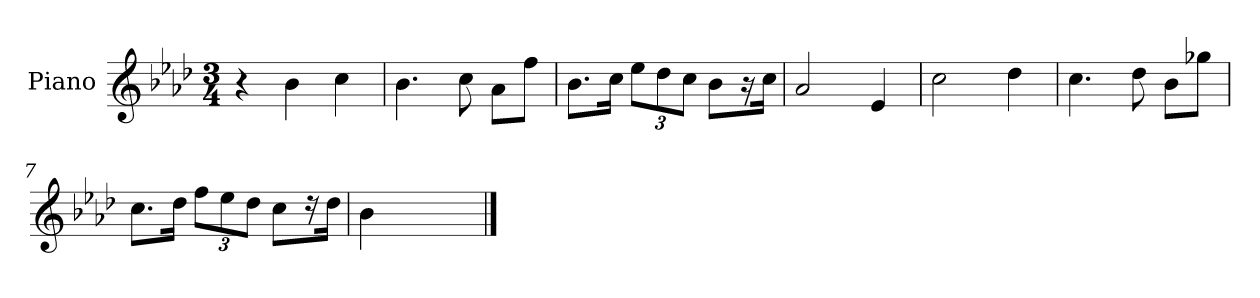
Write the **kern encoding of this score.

**kern
*part1
*staff1
*I"Piano
*I'Pno.
*clefG2
*k[b-e-a-d-]
*A-:
*M3/4
*MM100
=1
4r
4b-\
4cc\
=2
4.b-\
8cc\
8a-\L
8ff\J
=3
8.b-\L
16cc\Jk
*Xbrackettup
12ee-\L
12dd-\
12cc\J
8b-\L
16r
16cc\Jk
=4
2a-/
4e-/
!!LO:LB:g=z
=5
2cc\
4dd-\
=6
4.cc\
8dd-\
8b-\L
8gg-X\J
=7
8.cc\L
16dd-\Jk
12ff\L
12ee-\
12dd-\J
8cc\L
16r
16dd-\Jk
=8
4b-\
2ryy
==
*-
